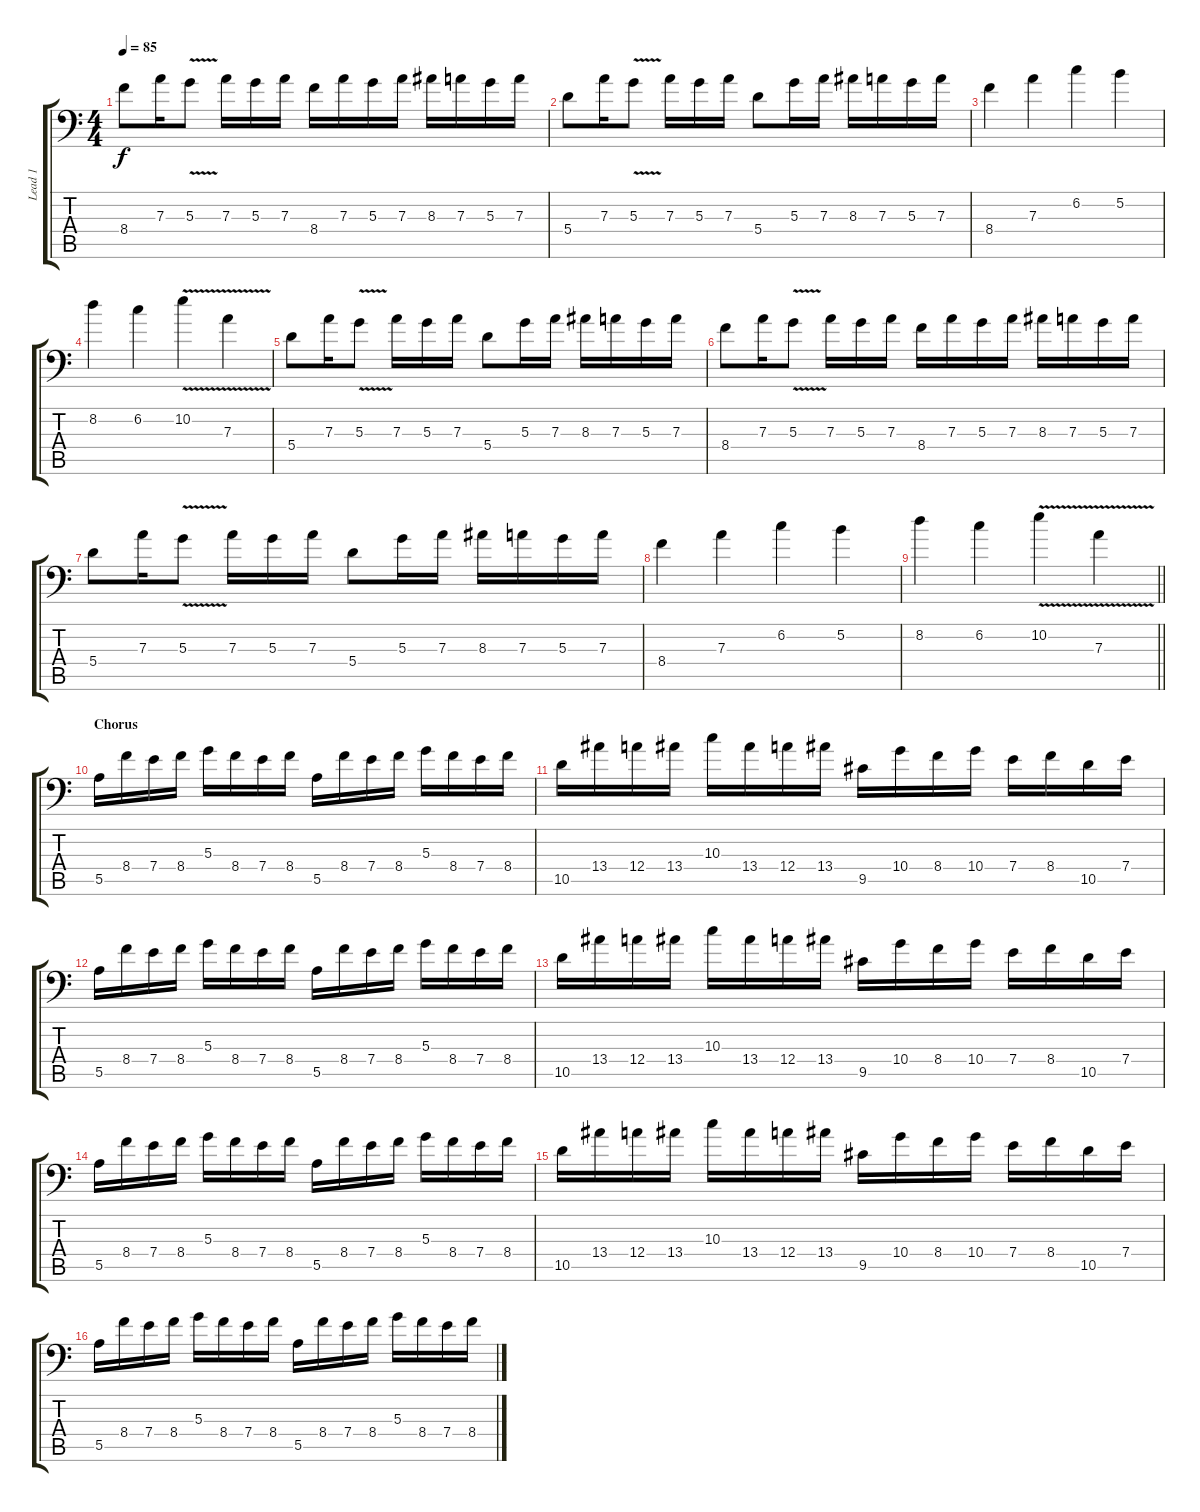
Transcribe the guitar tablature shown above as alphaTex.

\track ("Lead 1" "Lead 1") {instrument overdrivenguitar}
\staff {score tabs}
\tuning (B3 Gb3 D3 A2 E2 A1) {hide}
\ts (4 4)
\tempo 85
\clef f4
\ks c
8.4.8{dy f} 7.3.16 5.3{v}.8 7.3.16 5.3.16 7.3.16 8.4.16 7.3.16 5.3.16 7.3.16 8.3.16 7.3.16 5.3.16 7.3.16 |
5.4.8 7.3.16 5.3{v}.8 7.3.16 5.3.16 7.3.16 5.4.8 5.3.16 7.3.16 8.3.16 7.3.16 5.3.16 7.3.16 |
8.4.4 7.3.4 6.2.4 5.2.4 |
8.2.4 6.2.4 10.2{v}.4 7.3{v}.4 |
5.4.8 7.3.16 5.3{v}.8 7.3.16 5.3.16 7.3.16 5.4.8 5.3.16 7.3.16 8.3.16 7.3.16 5.3.16 7.3.16 |
8.4.8 7.3.16 5.3{v}.8 7.3.16 5.3.16 7.3.16 8.4.16 7.3.16 5.3.16 7.3.16 8.3.16 7.3.16 5.3.16 7.3.16 |
5.4.8 7.3.16 5.3{v}.8 7.3.16 5.3.16 7.3.16 5.4.8 5.3.16 7.3.16 8.3.16 7.3.16 5.3.16 7.3.16 |
8.4.4 7.3.4 6.2.4 5.2.4 |
\barLineRight lightlight
8.2.4 6.2.4 10.2{v}.4 7.3{v}.4 |
\section ("" "Chorus")
5.5.16{volume 13} 8.4.16 7.4.16 8.4.16 5.3.16 8.4.16 7.4.16 8.4.16 5.5.16 8.4.16 7.4.16 8.4.16 5.3.16 8.4.16 7.4.16 8.4.16 |
10.5.16 13.4.16 12.4.16 13.4.16 10.3.16 13.4.16 12.4.16 13.4.16 9.5.16 10.4.16 8.4.16 10.4.16 7.4.16 8.4.16 10.5.16 7.4.16 |
5.5.16 8.4.16 7.4.16 8.4.16 5.3.16 8.4.16 7.4.16 8.4.16 5.5.16 8.4.16 7.4.16 8.4.16 5.3.16 8.4.16 7.4.16 8.4.16 |
10.5.16 13.4.16 12.4.16 13.4.16 10.3.16 13.4.16 12.4.16 13.4.16 9.5.16 10.4.16 8.4.16 10.4.16 7.4.16 8.4.16 10.5.16 7.4.16 |
5.5.16 8.4.16 7.4.16 8.4.16 5.3.16 8.4.16 7.4.16 8.4.16 5.5.16 8.4.16 7.4.16 8.4.16 5.3.16 8.4.16 7.4.16 8.4.16 |
10.5.16 13.4.16 12.4.16 13.4.16 10.3.16 13.4.16 12.4.16 13.4.16 9.5.16 10.4.16 8.4.16 10.4.16 7.4.16 8.4.16 10.5.16 7.4.16 |
5.5.16 8.4.16 7.4.16 8.4.16 5.3.16 8.4.16 7.4.16 8.4.16 5.5.16 8.4.16 7.4.16 8.4.16 5.3.16 8.4.16 7.4.16 8.4.16
